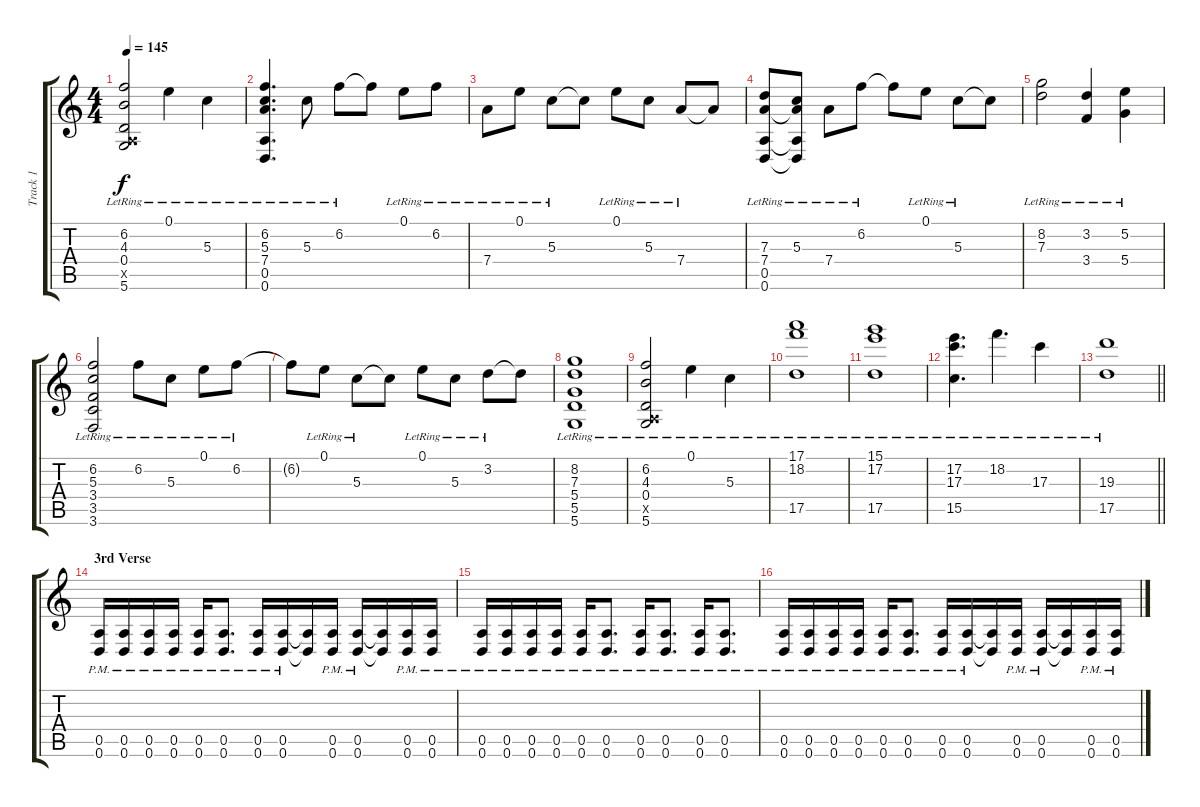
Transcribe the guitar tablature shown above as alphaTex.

\track ("Track 1" "Track 1") {instrument distortionguitar}
\staff {score tabs}
\tuning (E4 B3 G3 D3 A2 D2) {hide}
\ts (4 4)
\tempo 145
\clef g2
\ks c
(6.2{lr} 4.3{lr} 0.4{lr} 0.5{x} 5.6{lr}).2{dy f} 0.1{lr}.4 5.3{lr}.4 |
(6.2{lr} 5.3{lr} 7.4{lr} 0.5{lr} 0.6{lr}).4{d} 5.3{lr}.8 6.2{lr}.8 6.2{t}.8 0.1{lr}.8 6.2{lr}.8 |
7.4{lr}.8 0.1{lr}.8 5.3{lr}.8 5.3{t}.8 0.1{lr}.8 5.3{lr}.8 7.4{lr}.8 7.4{t}.8 |
(7.3{lr} 7.4{lr} 0.5{lr} 0.6{lr}).8 (5.3{lr} 7.4{t} 0.5{t} 0.6{t}).8 7.4{lr}.8 6.2{lr}.8 6.2{t}.8 0.1{lr}.8 5.3{lr}.8 5.3{t}.8 |
(8.2{lr} 7.3{lr}).2 (3.2{lr} 3.4{lr}).4 (5.2{lr} 5.4{lr}).4 |
(6.2{lr} 5.3{lr} 3.4{lr} 3.5{lr} 3.6{lr}).2 6.2{lr}.8 5.3{lr}.8 0.1{lr}.8 6.2{lr}.8 |
6.2{t}.8 0.1{lr}.8 5.3{lr}.8 5.3{t}.8 0.1{lr}.8 5.3{lr}.8 3.2{lr}.8 3.2{t}.8 |
(8.2{lr} 7.3{lr} 5.4{lr} 5.5{lr} 5.6{lr}).1 |
(6.2{lr} 4.3{lr} 0.4{lr} 0.5{x} 5.6{lr}).2 0.1{lr}.4 5.3{lr}.4 |
(17.1{lr} 18.2{lr} 17.5{lr}).1 |
(15.1{lr} 17.2{lr} 17.5{lr}).1 |
(17.2{lr} 17.3{lr} 15.5{lr}).4{d} 18.2{lr}.4{d} 17.3{lr}.4 |
\barLineRight lightlight
(19.3{lr} 17.5{lr}).1 |
\section ("" "3rd Verse")
(0.5{pm} 0.6{pm}).16{instrument distortionguitar} (0.5{pm} 0.6{pm}).16 (0.5{pm} 0.6{pm}).16 (0.5{pm} 0.6{pm}).16 (0.5{pm} 0.6{pm}).16 (0.5{pm} 0.6{pm}).8{d} (0.5{pm} 0.6{pm}).16 (0.5{pm} 0.6{pm}).16 (0.5{t} 0.6{t}).16 (0.5{pm} 0.6{pm}).16 (0.5{pm} 0.6{pm}).16 (0.5{t} 0.6{t}).16 (0.5{pm} 0.6{pm}).16 (0.5{pm} 0.6{pm}).16 |
(0.5{pm} 0.6{pm}).16 (0.5{pm} 0.6{pm}).16 (0.5{pm} 0.6{pm}).16 (0.5{pm} 0.6{pm}).16 (0.5{pm} 0.6{pm}).16 (0.5{pm} 0.6{pm}).8{d} (0.5{pm} 0.6{pm}).16 (0.5{pm} 0.6{pm}).8{d} (0.5{pm} 0.6{pm}).16 (0.5{pm} 0.6{pm}).8{d} |
(0.5{pm} 0.6{pm}).16 (0.5{pm} 0.6{pm}).16 (0.5{pm} 0.6{pm}).16 (0.5{pm} 0.6{pm}).16 (0.5{pm} 0.6{pm}).16 (0.5{pm} 0.6{pm}).8{d} (0.5{pm} 0.6{pm}).16 (0.5{pm} 0.6{pm}).16 (0.5{t} 0.6{t}).16 (0.5{pm} 0.6{pm}).16 (0.5{pm} 0.6{pm}).16 (0.5{t} 0.6{t}).16 (0.5{pm} 0.6{pm}).16 (0.5{pm} 0.6{pm}).16
